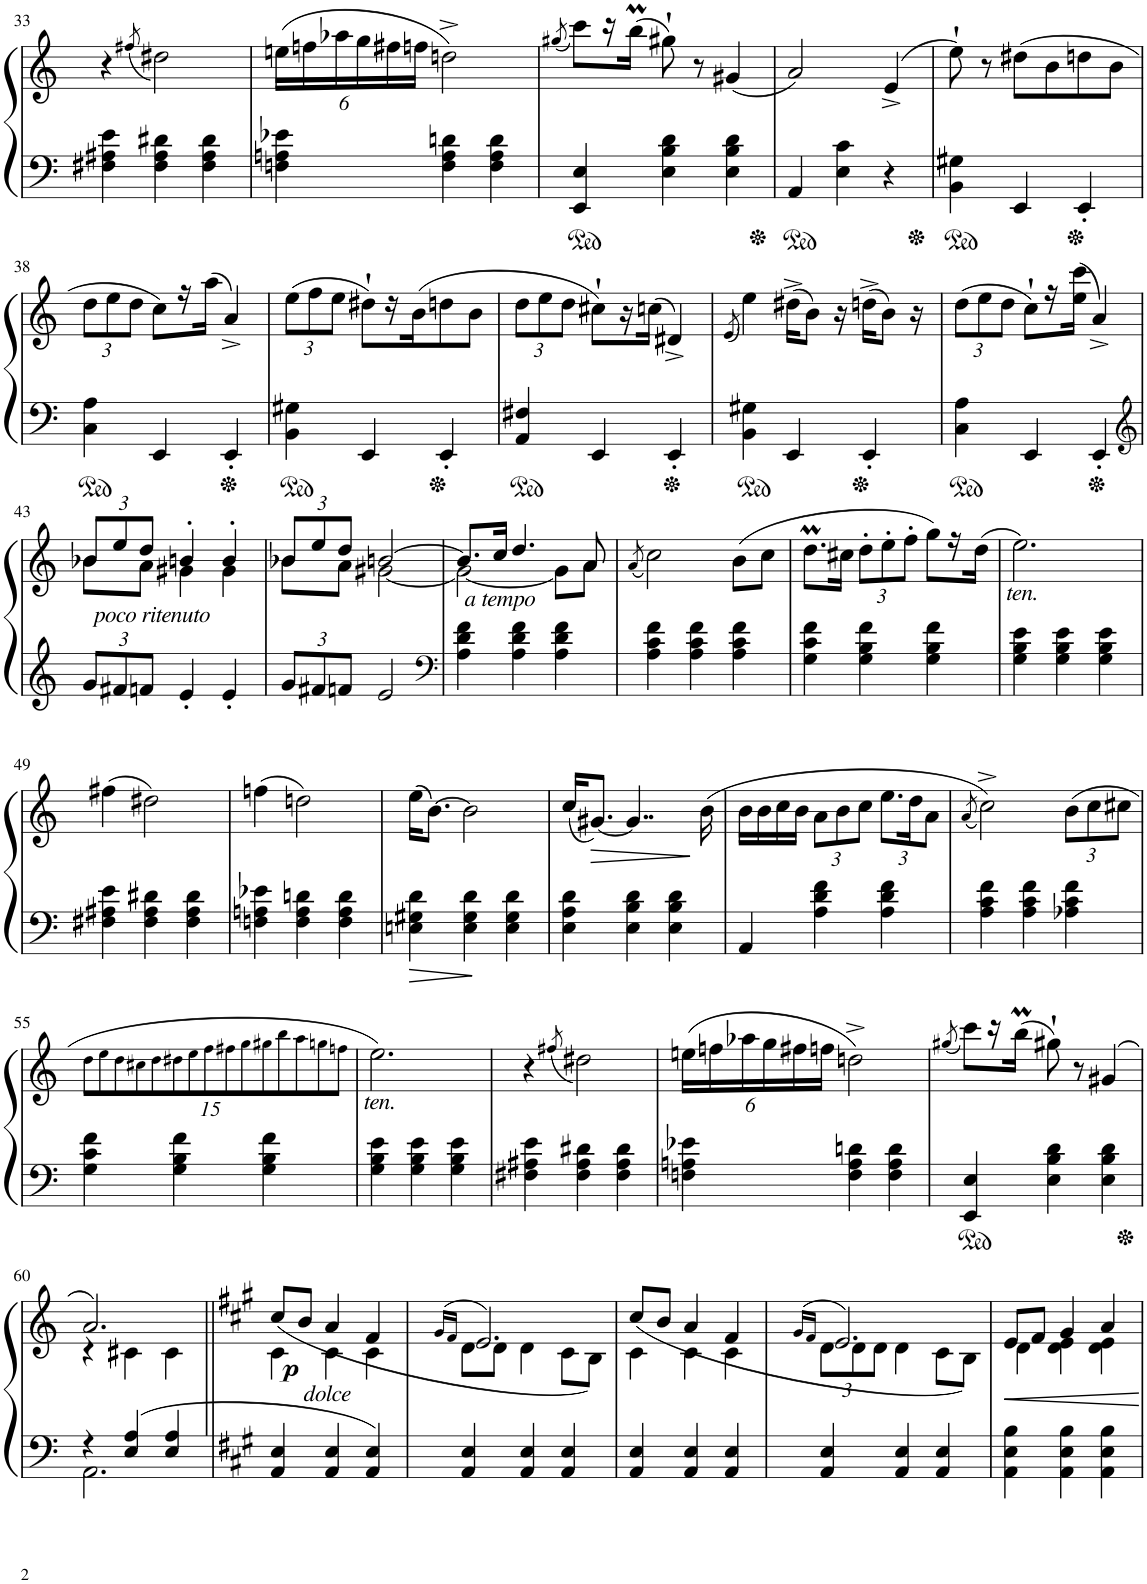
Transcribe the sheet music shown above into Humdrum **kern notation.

**kern	**kern	**dynam
*part1	*part1	*part1
*staff2	*staff1	*staff1/2
*I"Pianinas	*	*
!!LO:PB:g=z
*clefF4	*clefG2	*
*k[]	*k[]	*
*M3/4	*M3/4	*
=33	=33	=33
4F#X\ 4A#X\ 4e\	4r	.
.	(8qff#X/	.
4F#\ 4A#\ 4d#X\	2dd#X\)	.
4F#\ 4A#\ 4d#\	.	.
=34	=34	=34
*	*Xbrackettup	*
4Fn\ 4An\ 4e-X\	(24een\LL	.
.	24ffn\	.
.	24aa-X\	.
.	24gg\	.
.	24ff#X\	.
.	24ffn\JJ	.
4F\ 4A\ 4dn\	2ddn^\)	.
4F\ 4A\ 4d\	.	.
=35	=35	=35
.	(8qgg#X/	.
4EE/ 4E/	8ccc\L)	.
.	16r	.
.	(16bbm\JJ	.
4E\ 4B\ 4d\	8gg#X`\)	.
.	8r	.
4E\ 4B\ 4d\	(4g#X/	.
=36	=36	=36
4AA/	2a/)	.
4E\> 4c\>	.	.
4r	(4e^/	.
=37	=37	=37
4BB\ 4G#X\	8ee`\)	.
.	8r	.
4EE/	(8dd#X\L	.
.	8b\	.
4EE'/	8ddn\	.
.	8b\J	.
!!LO:LB:g=z
=38	=38	=38
4C\ 4A\	12dd\L	.
.	12ee\	.
.	12dd\J	.
4EE/	8cc\L)	.
.	16r	.
.	(16aa\JJ	.
4EE'/	4a^/)	.
=39	=39	=39
4BB\ 4G#X\	(12ee\L	.
.	12ff\	.
.	12ee\J	.
4EE/	8dd#X`\L)	.
.	16r	.
.	(16b\J	.
4EE'/	8ddn\	.
.	8b\J	.
=40	=40	=40
4AA/ 4F#X/	12dd\L	.
.	12ee\	.
.	12dd\J	.
4EE/	8cc#X`\L)	.
.	16r	.
.	(16ccn\JJ	.
4EE'/	4d#X^/)	.
=41	=41	=41
.	(8qe/	.
4BB\ 4G#X\	4ee\)	.
4EE/	(16dd#X^\KL	.
.	8b\J)	.
.	16r	.
4EE'/	(16ddn^\KL	.
.	8b\J)	.
.	16r	.
=42	=42	=42
4C\ 4A\	(12dd\L	.
.	12ee\	.
.	12dd\J	.
4EE/	8cc`\L)	.
.	16r	.
.	(16ee\ 16ccc\JJ	.
4EE'/	4a^/)	.
!!LO:LB:g=z
=43	=43	=43
*clefG2	*	*
*Xbrackettup	*	*
*	*^	*
!	!LO:TX:b:i:t=poco ritenuto	!	!
12g/L	12b-X/L	12b-\L	.
12f#X/	12ee/	12ryy	.
12fn/J	12dd/J	12a\J	.
4e'/	4bn'/	4g#X\	.
4e'/	4b'/	4g#\	.
=44	=44	=44	=44
12g/L	12b-X/L	12b-\L	.
12f#X/	12ee/	12ryy	.
12fn/J	12dd/J	12a\J	.
2e/	[2bn/	[2g#X>\	.
=45	=45	=45	=45
*clefF4	*	*	*
!	!LO:TX:b:i:t=a tempo	!	!
4A\ 4d\ 4f\	8.b/L]	2g#\_	.
.	16cc/Jk	.	.
4A\ 4d\ 4f\	4.dd/	.	.
4A\ 4d\ 4f\	.	8g#\L]	.
.	8a/	8a\J	.
*	*v	*v	*
=46	=46	=46
.	(8qa/	.
4A\ 4c\ 4f\	2cc\)	.
4A\ 4c\ 4f\	.	.
4A\ 4c\ 4f\	(8b\L	.
.	8cc\J	.
=47	=47	=47
4G\ 4c\ 4f\	8.ddM\L	.
.	16cc#X\Jk	.
4G\ 4B\ 4f\	12dd'\L	.
.	12ee'\	.
.	12ff'\J	.
4G\ 4B\ 4f\	8gg\L)	.
.	16r	.
.	(16dd\JJ	.
=48	=48	=48
!	!LO:TX:b:i:t=ten.	!
4G\ 4B\ 4e\	2.ee~>^>\)	.
4G\ 4B\ 4e\	.	.
4G\ 4B\ 4e\	.	.
!!LO:LB:g=z
=49	=49	=49
4F#X\ 4A#X\ 4e\	(4ff#X\	.
4F#\ 4A#\ 4d#X\	2dd#X\)	.
4F#\ 4A#\ 4d#\	.	.
=50	=50	=50
4Fn\ 4An\ 4e-X\	(4ffn\	.
4F\ 4A\ 4dn\	2ddn\)	.
4F\ 4A\ 4d\	.	.
=51	=51	=51
4En\ 4G#X\ 4d\	(16ee\KL	.
.	[8.b\J)	.
4E\ 4G#\ 4d\	2b\]	.
4E\ 4G#\ 4d\	.	.
=52	=52	=52
4E\ 4A\ 4d\	(16cc/KL	.
!	!	!LO:HP:b
.	[8.g#X/J)	>
4E\> 4B\> 4d\>	4..g#/]	.
4E\> 4B\> 4d\>	.	.
.	(16b\	]
=53	=53	=53
4AA>/	16b\LL	.
.	16b\	.
.	16cc\	.
.	16b\JJ	.
4A\ 4d\ 4f\	12a\L	.
.	12b\	.
.	12cc\J	.
4A\ 4d\ 4f\	12.ee\L	.
.	24dd\K	.
.	12a\J	.
=54	=54	=54
.	(8qa/	.
4A\ 4c\ 4f\	2cc^\))	.
4A\ 4c\ 4f\	.	.
4A-X\ 4c\ 4f\	(12b\L	.
.	12cc\	.
.	12cc#X\J	.
!!LO:LB:g=z
=55	=55	=55
4G\ 4c\ 4f\	20dd!\L	.
.	20ee!\	.
.	20dd!\	.
.	20cc#X!\	.
.	20dd!\	.
4G\ 4B\ 4f\	20dd#X!\	.
.	20ee!\	.
.	20ff!\	.
.	20ff#X!\	.
.	20gg!\	.
4G\ 4B\ 4f\	20gg#X!\	.
.	20bb!\	.
.	20aa!\	.
.	20ggn!\	.
.	20ffn!\J	.
=56	=56	=56
!	!LO:TX:b:i:t=ten.	!
4G\ 4B\ 4e\	2.ee~>^>\)	.
4G\ 4B\ 4e\	.	.
4G\ 4B\ 4e\	.	.
=57	=57	=57
4F#X\ 4A#X\ 4e\	4r	.
.	(8qff#X/	.
4F#\ 4A#\ 4d#X\	2dd#X\)	.
4F#\ 4A#\ 4d#\	.	.
=58	=58	=58
4Fn\ 4An\ 4e-X\	(24een\LL	.
.	24ffn\	.
.	24aa-X\	.
.	24gg\	.
.	24ff#X\	.
.	24ffn\JJ	.
4F\ 4A\ 4dn\	2ddn^\)	.
4F\ 4A\ 4d\	.	.
=59	=59	=59
.	(8qgg#X/	.
4EE/ 4E/	8ccc\L)	.
.	16r	.
.	(16bbm\JJ	.
4E\ 4B\ 4d\	8gg#X`\)	.
.	8r	.
4E\ 4B\ 4d\	(4g#X/	.
!!LO:LB:g=z
=60	=60	=60
*^	*^	*
4r	2.AA\	2.a/)	4r	.
4E/ 4A/	.	.	4c#X\	.
4E/ 4A/	.	.	4c#\	.
*v	*v	*	*	*
=61||	=61||	=61||	=61||
*k[f#c#g#]	*k[f#c#g#]	*	*
!	!LO:TX:b:i:t=dolce	!	!
!	!	!	!LO:DY:b
4AA/ 4E/	(8cc#/L	4c#\	p
.	8b/J	.	.
4AA/ 4E/	4a/	4c#\	.
4AA/ 4E/	4f#/	4c#\	.
=62	=62	=62	=62
.	(16qg#/LL	.	.
.	16qf#/JJ	.	.
4AA/ 4E/	2.e/)	8d\L	.
.	.	8d\J	.
4AA/ 4E/	.	4d\	.
4AA/ 4E/	.	8c#\L	.
.	.	8B\J)	.
=63	=63	=63	=63
4AA/ 4E/	(8cc#/L	4c#\	.
.	8b/J	.	.
4AA/ 4E/	4a/	4c#\	.
4AA/ 4E/	4f#/	4c#\	.
=64	=64	=64	=64
.	(16qg#/LL	.	.
.	16qf#/JJ	.	.
4AA/ 4E/	2.e/)	12d\L	.
.	.	12d\	.
.	.	12d\J	.
4AA/ 4E/	.	4d\	.
4AA/ 4E/	.	8c#\L	.
.	.	8B\J)	.
=65	=65	=65	=65
4AA\ 4E\ 4B\	8e/L	4d\	.
.	8f#/J	.	.
4AA\ 4E\ 4B\	4g#/	4d\ 4e\	.
4AA\ 4E\ 4B\	4a/	4d\ 4e\	.
*	*v	*v	*
=	=	=
*-	*-	*-
